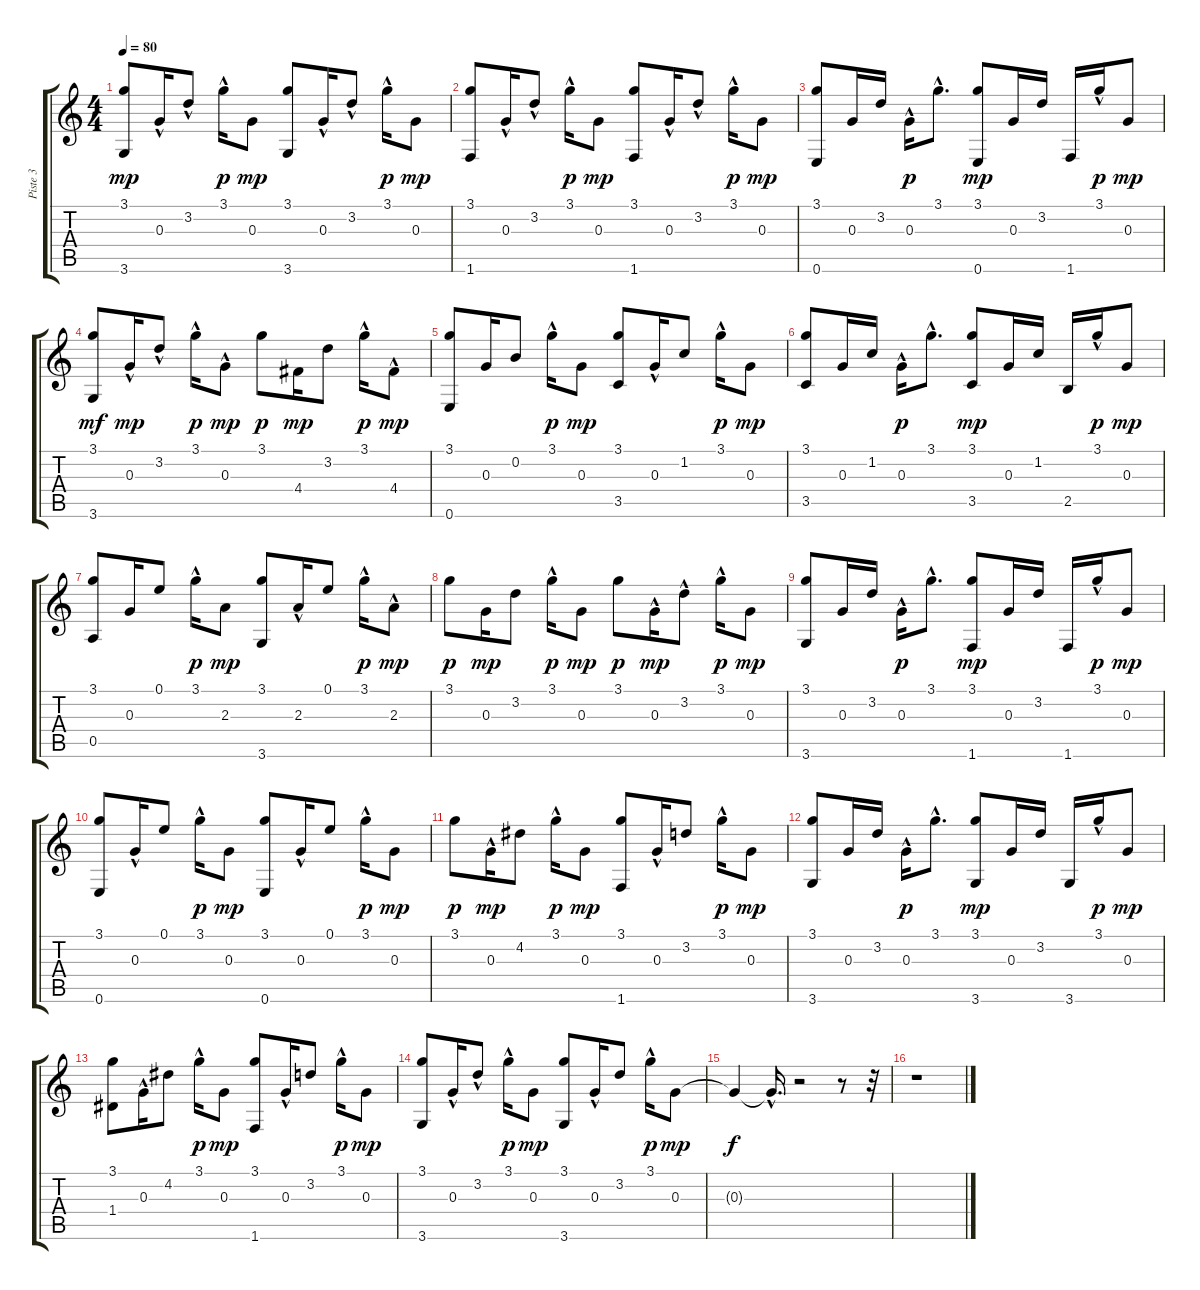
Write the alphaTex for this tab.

\track ("Piste 3" "Piste 3") {instrument acousticguitarsteel}
\staff {score tabs}
\tuning (E4 B3 G3 D3 A2 E2) {hide}
\ts (4 4)
\tempo 80
\clef g2
\ks c
(3.1 3.6).8{dy mp} 0.3{hac}.16 3.2{hac}.8 3.1{hac}.16{dy p} 0.3.8{dy mp} (3.1 3.6).8 0.3{hac}.16 3.2{hac}.8 3.1{hac}.16{dy p} 0.3.8{dy mp} |
(3.1 1.6).8 0.3{hac}.16 3.2{hac}.8 3.1{hac}.16{dy p} 0.3.8{dy mp} (3.1 1.6).8 0.3{hac}.16 3.2{hac}.8 3.1{hac}.16{dy p} 0.3.8{dy mp} |
(3.1 0.6).8 0.3.16 3.2.16 0.3{hac}.16{dy p} 3.1{hac}.8{d} (3.1 0.6).8{dy mp} 0.3.16 3.2.16 1.6.16 3.1{hac}.16{dy p} 0.3.8{dy mp} |
(3.1 3.6).8{dy mf} 0.3{hac}.16{dy mp} 3.2{hac}.8 3.1{hac}.16{dy p} 0.3{hac}.8{dy mp} 3.1.8{dy p} 4.4.16{dy mp} 3.2.8 3.1{hac}.16{dy p} 4.4{hac}.8{dy mp} |
(3.1 0.6).8 0.3.16 0.2.8 3.1{hac}.16{dy p} 0.3.8{dy mp} (3.1 3.5).8 0.3{hac}.16 1.2.8 3.1{hac}.16{dy p} 0.3.8{dy mp} |
(3.1 3.5).8 0.3.16 1.2.16 0.3{hac}.16{dy p} 3.1{hac}.8{d} (3.1 3.5).8{dy mp} 0.3.16 1.2.16 2.5.16 3.1{hac}.16{dy p} 0.3.8{dy mp} |
(3.1 0.5).8 0.3.16 0.1.8 3.1{hac}.16{dy p} 2.3.8{dy mp} (3.1 3.6).8 2.3{hac}.16 0.1.8 3.1{hac}.16{dy p} 2.3{hac}.8{dy mp} |
3.1.8{dy p} 0.3.16{dy mp} 3.2.8 3.1{hac}.16{dy p} 0.3.8{dy mp} 3.1.8{dy p} 0.3{hac}.16{dy mp} 3.2{hac}.8 3.1{hac}.16{dy p} 0.3.8{dy mp} |
(3.1 3.6).8 0.3.16 3.2.16 0.3{hac}.16{dy p} 3.1{hac}.8{d} (3.1 1.6).8{dy mp} 0.3.16 3.2.16 1.6.16 3.1{hac}.16{dy p} 0.3.8{dy mp} |
(3.1 0.6).8 0.3{hac}.16 0.1.8 3.1{hac}.16{dy p} 0.3.8{dy mp} (3.1 0.6).8 0.3{hac}.16 0.1.8 3.1{hac}.16{dy p} 0.3.8{dy mp} |
3.1.8{dy p} 0.3{hac}.16{dy mp} 4.2.8 3.1{hac}.16{dy p} 0.3.8{dy mp} (3.1 1.6).8 0.3{hac}.16 3.2.8 3.1{hac}.16{dy p} 0.3.8{dy mp} |
(3.1 3.6).8 0.3.16 3.2.16 0.3{hac}.16{dy p} 3.1{hac}.8{d} (3.1 3.6).8{dy mp} 0.3.16 3.2.16 3.6.16 3.1{hac}.16{dy p} 0.3.8{dy mp} |
(3.1 1.4).8 0.3{hac}.16 4.2.8 3.1{hac}.16{dy p} 0.3.8{dy mp} (3.1 1.6).8 0.3{hac}.16 3.2.8 3.1{hac}.16{dy p} 0.3.8{dy mp} |
(3.1 3.6).8 0.3{hac}.16 3.2{hac}.8 3.1{hac}.16{dy p} 0.3.8{dy mp} (3.1 3.6).8 0.3{hac}.16 3.2.8 3.1{hac}.16{dy p} 0.3.8{dy mp} |
0.3{t}.4{dy f} 0.3{hac t}.16{d} r.2 r.8 r.32 |
r.1
